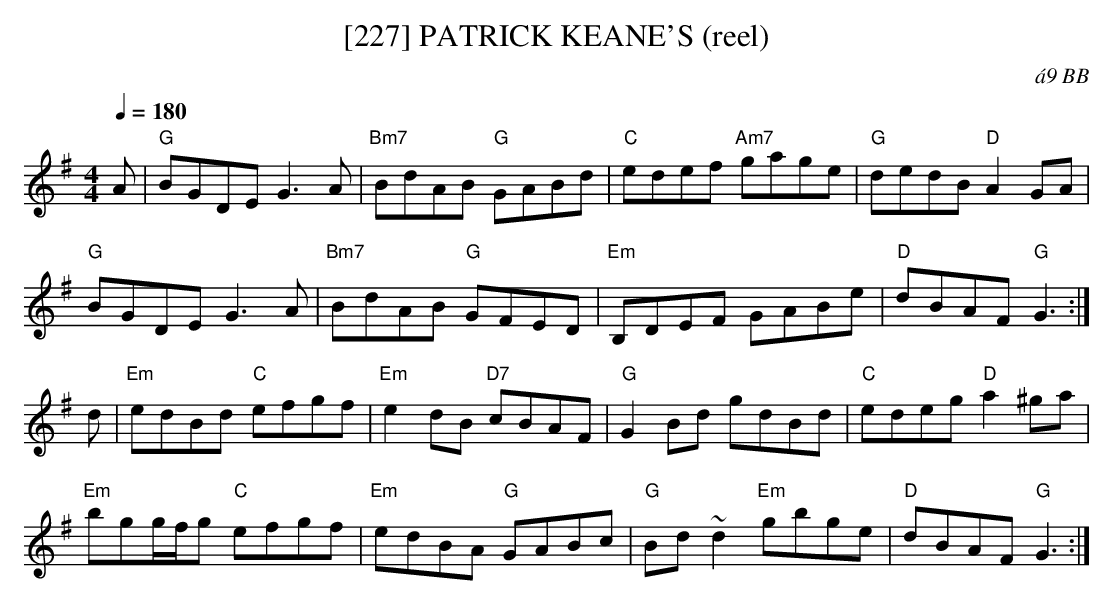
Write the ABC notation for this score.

X:1
T:[227] PATRICK KEANE'S (reel)
C:\'a9 BB
Q:1/4=180
M:4/4
L:1/8
K:G
A|"G"BGDE G3 A|"Bm7"BdAB "G"GABd|"C"edef "Am7"gage|"G"dedB "D"A2GA|
"G"BGDE G3 A|"Bm7"BdAB "G"GFED|"Em"B,DEF GABe|"D"dBAF "G"G3 :|
d|"Em"edBd "C"efgf|"Em"e2dB "D7"cBAF|"G"G2 Bd gdBd|"C"edeg "D"a2 ^ga|
"Em"bgg/f/g "C"efgf|"Em"edBA "G"GABc|"G"Bd ~d2 "Em"gbge|"D"dBAF "G"G3 :|
